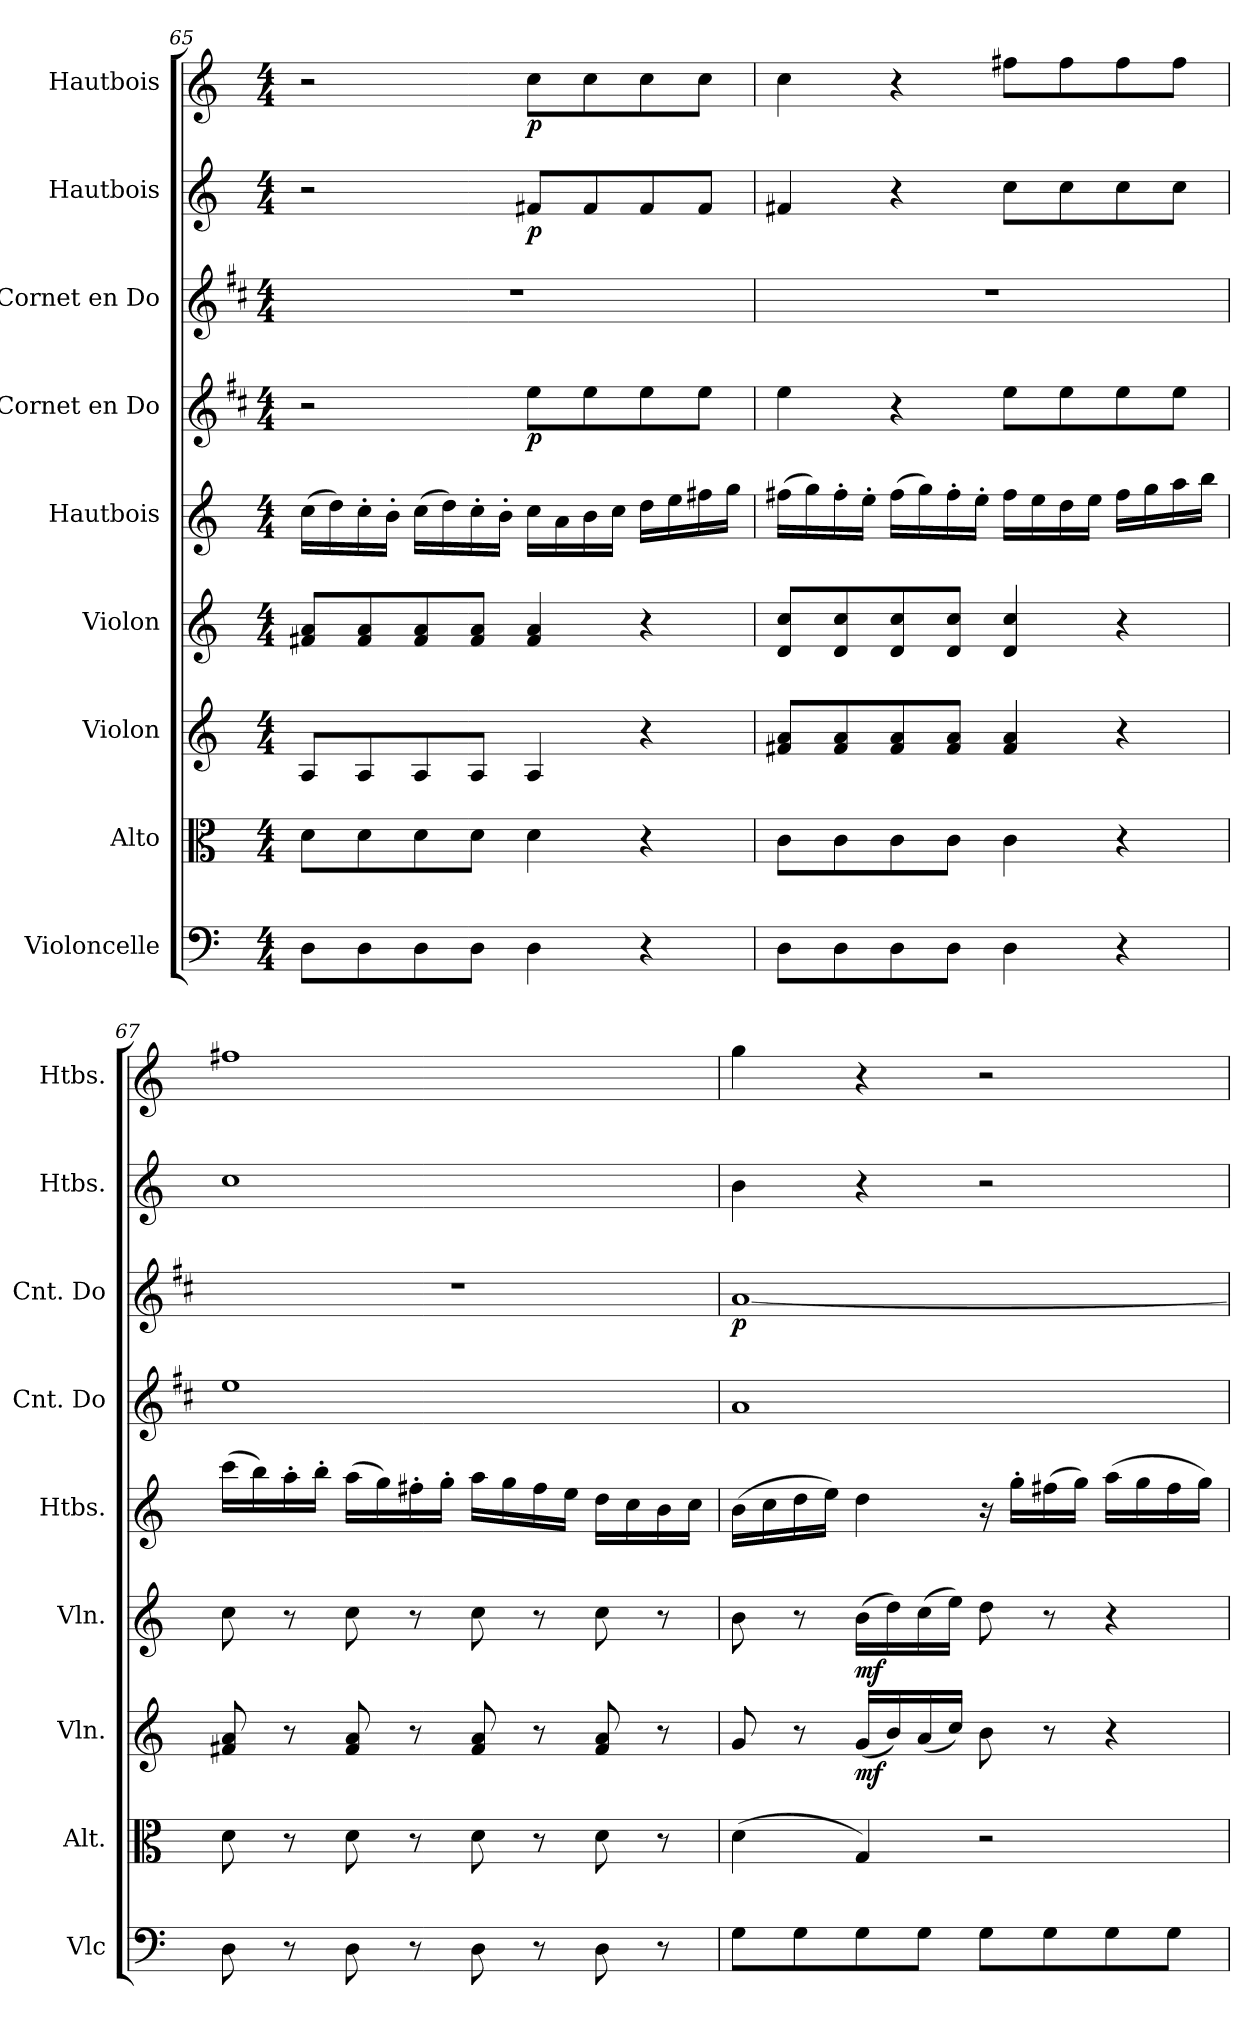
**kern	**kern	**kern	**dynam	**kern	**dynam	**kern	**kern	**dynam	**kern	**dynam	**kern	**dynam	**kern	**dynam
*part9	*part8	*part7	*part7	*part6	*part6	*part5	*part4	*part4	*part3	*part3	*part2	*part2	*part1	*part1
*staff9	*staff8	*staff7	*staff7	*staff6	*staff6	*staff5	*staff4	*staff4	*staff3	*staff3	*staff2	*staff2	*staff1	*staff1
*I"Violoncelle	*I"Alto	*I"Violon	*	*I"Violon	*	*I"Hautbois	*I"Cornet en Do	*	*I"Cornet en Do	*	*I"Hautbois	*	*I"Hautbois	*
*I'Vlc	*I'Alt.	*I'Vln.	*	*I'Vln.	*	*I'Htbs.	*I'Cnt. Do	*	*I'Cnt. Do	*	*I'Htbs.	*	*I'Htbs.	*
!!LO:PB:g=z
*clefF4	*clefC3	*clefG2	*	*clefG2	*	*clefG2	*clefG2	*	*clefG2	*	*clefG2	*	*clefG2	*
*	*	*	*	*	*	*	*ITrd1c2	*	*ITrd1c2	*	*	*	*	*
*k[]	*k[]	*k[]	*	*k[]	*	*k[]	*k[]	*	*k[]	*	*k[]	*	*k[]	*
*M4/4	*M4/4	*M4/4	*	*M4/4	*	*M4/4	*M4/4	*	*M4/4	*	*M4/4	*	*M4/4	*
=65	=65	=65	=65	=65	=65	=65	=65	=65	=65	=65	=65	=65	=65	=65
8D\L	8d\L	8A/L	.	8f#X/ 8a/L	.	(16cc\LL	2r	.	1r	.	2r	.	2r	.
.	.	.	.	.	.	16dd\)	.	.	.	.	.	.	.	.
8D\	8d\	8A/	.	8f#/ 8a/	.	16cc'\	.	.	.	.	.	.	.	.
.	.	.	.	.	.	16b'\JJ	.	.	.	.	.	.	.	.
8D\	8d\	8A/	.	8f#/ 8a/	.	(16cc\LL	.	.	.	.	.	.	.	.
.	.	.	.	.	.	16dd\)	.	.	.	.	.	.	.	.
8D\J	8d\J	8A/J	.	8f#/ 8a/J	.	16cc'\	.	.	.	.	.	.	.	.
.	.	.	.	.	.	16b'\JJ	.	.	.	.	.	.	.	.
!	!	!	!	!	!	!	!	!LO:DY:b	!	!	!	!LO:DY:b	!	!LO:DY:b
4D\	4d\	4A/	.	4f#/ 4a/	.	16cc\LL	8dd\L	p	.	.	8f#X/L	p	8cc\L	p
.	.	.	.	.	.	16a\	.	.	.	.	.	.	.	.
.	.	.	.	.	.	16b\	8dd\	.	.	.	8f#/	.	8cc\	.
.	.	.	.	.	.	16cc\JJ	.	.	.	.	.	.	.	.
4r	4r	4r	.	4r	.	16dd\LL	8dd\	.	.	.	8f#/	.	8cc\	.
.	.	.	.	.	.	16ee\	.	.	.	.	.	.	.	.
.	.	.	.	.	.	16ff#X\	8dd\J	.	.	.	8f#/J	.	8cc\J	.
.	.	.	.	.	.	16gg\JJ	.	.	.	.	.	.	.	.
=66	=66	=66	=66	=66	=66	=66	=66	=66	=66	=66	=66	=66	=66	=66
8D\L	8c\L	8f#X/ 8a/L	.	8d/ 8cc/L	.	(16ff#X\LL	4dd\	.	1r	.	4f#X/	.	4cc\	.
.	.	.	.	.	.	16gg\)	.	.	.	.	.	.	.	.
8D\	8c\	8f#/ 8a/	.	8d/ 8cc/	.	16ff#'\	.	.	.	.	.	.	.	.
.	.	.	.	.	.	16ee'\JJ	.	.	.	.	.	.	.	.
8D\	8c\	8f#/ 8a/	.	8d/ 8cc/	.	(16ff#\LL	4r	.	.	.	4r	.	4r	.
.	.	.	.	.	.	16gg\)	.	.	.	.	.	.	.	.
8D\J	8c\J	8f#/ 8a/J	.	8d/ 8cc/J	.	16ff#'\	.	.	.	.	.	.	.	.
.	.	.	.	.	.	16ee'\JJ	.	.	.	.	.	.	.	.
4D\	4c\	4f#/ 4a/	.	4d/ 4cc/	.	16ff#\LL	8dd\L	.	.	.	8cc\L	.	8ff#X\L	.
.	.	.	.	.	.	16ee\	.	.	.	.	.	.	.	.
.	.	.	.	.	.	16dd\	8dd\	.	.	.	8cc\	.	8ff#\	.
.	.	.	.	.	.	16ee\JJ	.	.	.	.	.	.	.	.
4r	4r	4r	.	4r	.	16ff#\LL	8dd\	.	.	.	8cc\	.	8ff#\	.
.	.	.	.	.	.	16gg\	.	.	.	.	.	.	.	.
.	.	.	.	.	.	16aa\	8dd\J	.	.	.	8cc\J	.	8ff#\J	.
.	.	.	.	.	.	16bb\JJ	.	.	.	.	.	.	.	.
!!LO:PB:g=z
=67	=67	=67	=67	=67	=67	=67	=67	=67	=67	=67	=67	=67	=67	=67
8D\	8d\	8f#X/ 8a/	.	8cc\	.	(16ccc\LL	1dd	.	1r	.	1cc	.	1ff#X	.
.	.	.	.	.	.	16bb\)	.	.	.	.	.	.	.	.
8r	8r	8r	.	8r	.	16aa'\	.	.	.	.	.	.	.	.
.	.	.	.	.	.	16bb'\JJ	.	.	.	.	.	.	.	.
8D\	8d\	8f#/ 8a/	.	8cc\	.	(16aa\LL	.	.	.	.	.	.	.	.
.	.	.	.	.	.	16gg\)	.	.	.	.	.	.	.	.
8r	8r	8r	.	8r	.	16ff#X'\	.	.	.	.	.	.	.	.
.	.	.	.	.	.	16gg'\JJ	.	.	.	.	.	.	.	.
8D\	8d\	8f#/ 8a/	.	8cc\	.	16aa\LL	.	.	.	.	.	.	.	.
.	.	.	.	.	.	16gg\	.	.	.	.	.	.	.	.
8r	8r	8r	.	8r	.	16ff#\	.	.	.	.	.	.	.	.
.	.	.	.	.	.	16ee\JJ	.	.	.	.	.	.	.	.
8D\	8d\	8f#/ 8a/	.	8cc\	.	16dd\LL	.	.	.	.	.	.	.	.
.	.	.	.	.	.	16cc\	.	.	.	.	.	.	.	.
8r	8r	8r	.	8r	.	16b\	.	.	.	.	.	.	.	.
.	.	.	.	.	.	16cc\JJ	.	.	.	.	.	.	.	.
=68	=68	=68	=68	=68	=68	=68	=68	=68	=68	=68	=68	=68	=68	=68
!	!	!	!	!	!	!	!	!	!	!LO:DY:b	!	!	!	!
8G\L	(4d\	8g/	.	8b\	.	(16b\LL	1g	.	[1g	p	4b\	.	4gg\	.
.	.	.	.	.	.	16cc\	.	.	.	.	.	.	.	.
8G\	.	8r	.	8r	.	16dd\	.	.	.	.	.	.	.	.
.	.	.	.	.	.	16ee\JJ)	.	.	.	.	.	.	.	.
!	!	!	!LO:DY:b	!	!LO:DY:b	!	!	!	!	!	!	!	!	!
8G\	4G/)	(16g/LL	mf	(16b\LL	mf	4dd\	.	.	.	.	4r	.	4r	.
.	.	16b/)	.	16dd\)	.	.	.	.	.	.	.	.	.	.
8G\J	.	(16a/	.	(16cc\	.	.	.	.	.	.	.	.	.	.
.	.	16cc/JJ)	.	16ee\JJ)	.	.	.	.	.	.	.	.	.	.
8G\L	2r	8b\	.	8dd\	.	16r	.	.	.	.	2r	.	2r	.
.	.	.	.	.	.	16gg'\LL	.	.	.	.	.	.	.	.
8G\	.	8r	.	8r	.	(16ff#X\	.	.	.	.	.	.	.	.
.	.	.	.	.	.	16gg\JJ)	.	.	.	.	.	.	.	.
8G\	.	4r	.	4r	.	(16aa\LL	.	.	.	.	.	.	.	.
.	.	.	.	.	.	16gg\	.	.	.	.	.	.	.	.
8G\J	.	.	.	.	.	16ff#\	.	.	.	.	.	.	.	.
.	.	.	.	.	.	16gg\JJ)	.	.	.	.	.	.	.	.
=	=	=	=	=	=	=	=	=	=	=	=	=	=	=
*-	*-	*-	*-	*-	*-	*-	*-	*-	*-	*-	*-	*-	*-	*-
